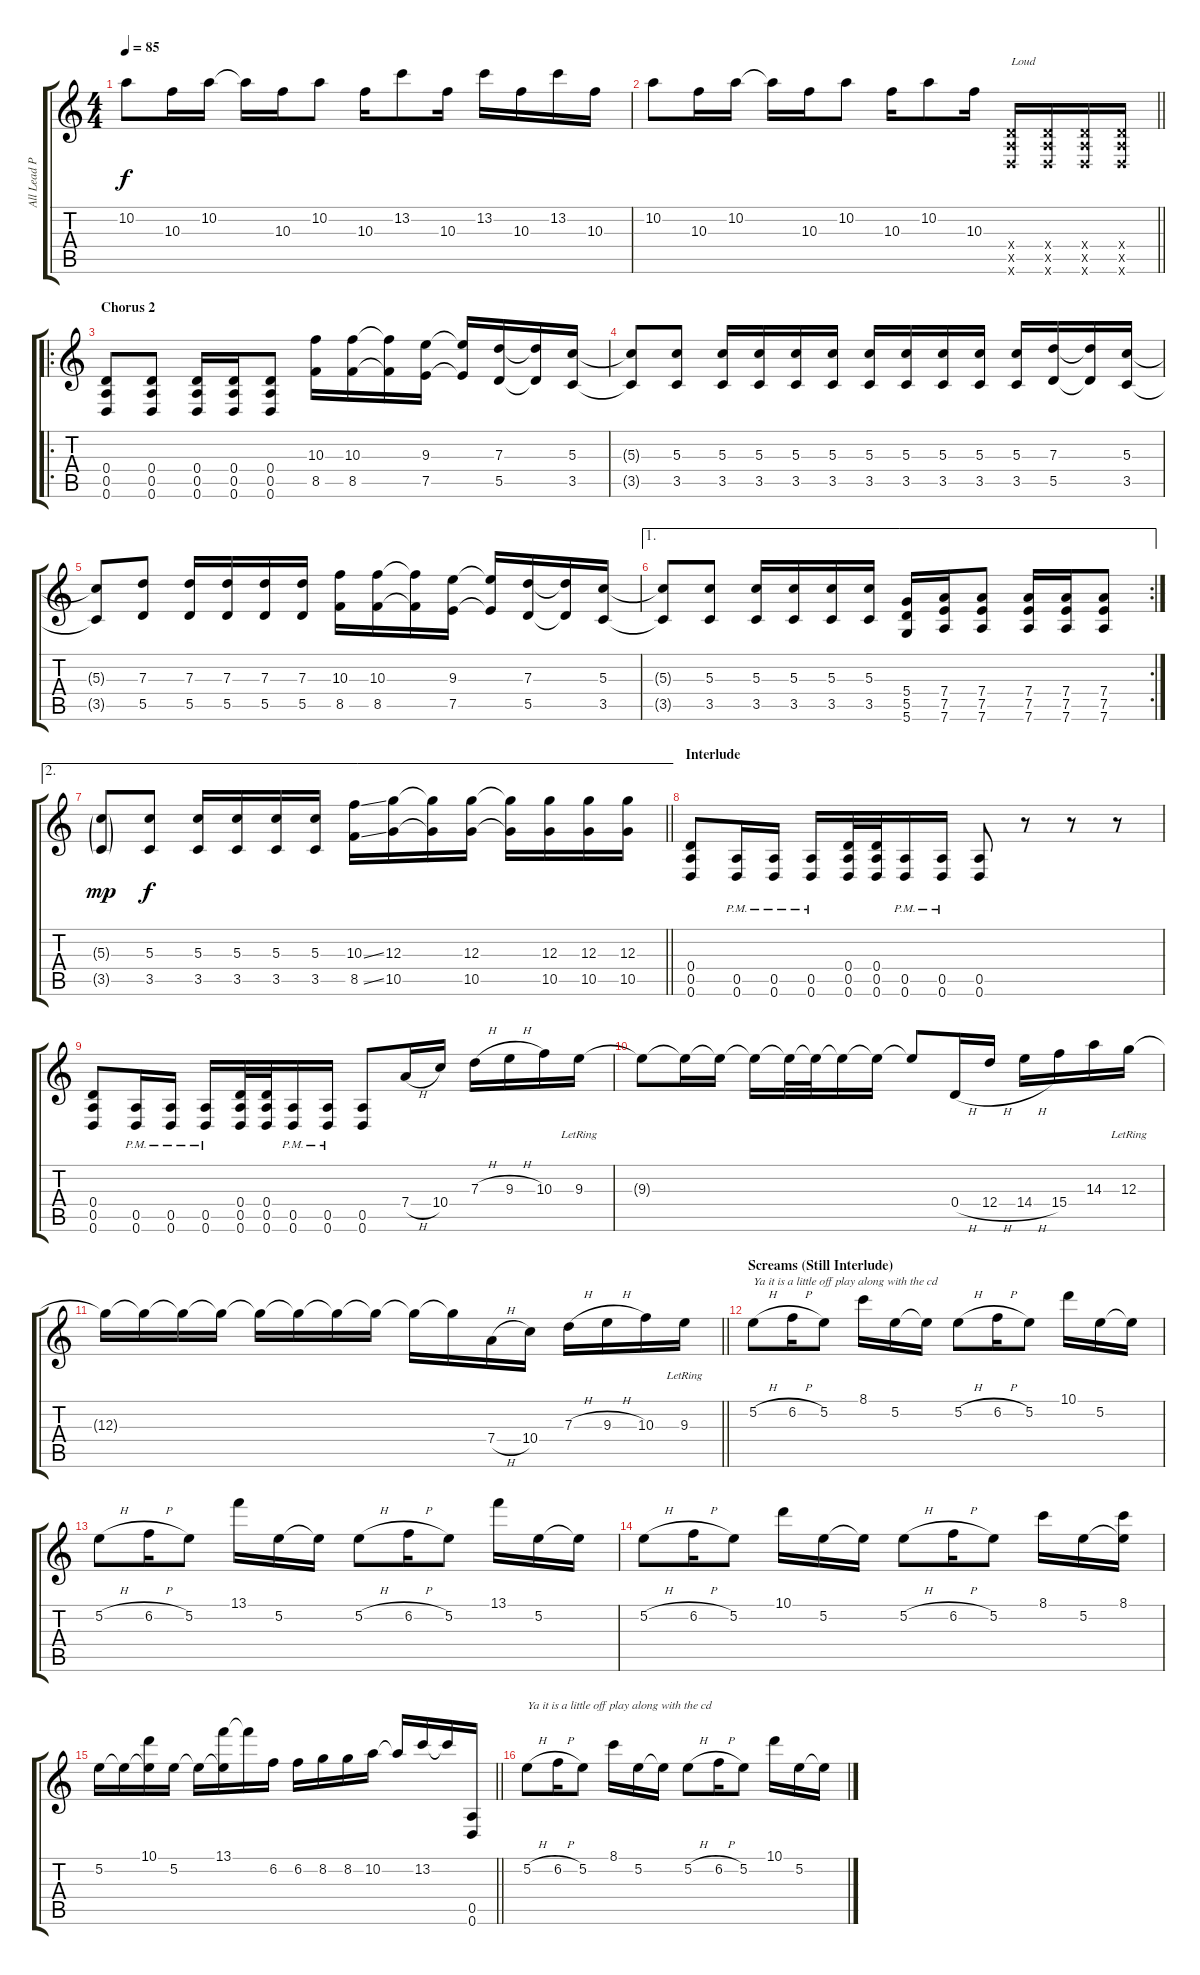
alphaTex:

\track ("All Lead Parts" "All Lead P") {instrument distortionguitar}
\staff {score tabs}
\tuning (E4 B3 G3 D3 A2 D2) {hide}
\ts (4 4)
\tempo 85
\clef g2
\ks c
10.2.8{dy f} 10.3.16 10.2.16 10.2{t}.16 10.3.16 10.2.8 10.3.16 13.2.8 10.3.16 13.2.16 10.3.16 13.2.16 10.3.16 |
\barLineRight lightlight
10.2.8 10.3.16 10.2.16 10.2{t}.16 10.3.16 10.2.8 10.3.16 10.2.8 10.3.16 (0.4{x} 0.5{x} 0.6{x}).16{txt "Loud" volume 16 instrument distortionguitar} (0.4{x} 0.5{x} 0.6{x}).16 (0.4{x} 0.5{x} 0.6{x}).16 (0.4{x} 0.5{x} 0.6{x}).16 |
\ro
\section ("" "Chorus 2")
(0.4 0.5 0.6).8 (0.4 0.5 0.6).8 (0.4 0.5 0.6).16 (0.4 0.5 0.6).16 (0.4 0.5 0.6).8 (10.3 8.5).16 (10.3 8.5).16 (10.3{t} 8.5{t}).16 (9.3 7.5).16 (9.3{t} 7.5{t}).16 (7.3 5.5).16 (7.3{t} 5.5{t}).16 (5.3 3.5).16 |
(5.3{t} 3.5{t}).8 (5.3 3.5).8 (5.3 3.5).16 (5.3 3.5).16 (5.3 3.5).16 (5.3 3.5).16 (5.3 3.5).16 (5.3 3.5).16 (5.3 3.5).16 (5.3 3.5).16 (5.3 3.5).16 (7.3 5.5).16 (7.3{t} 5.5{t}).16 (5.3 3.5).16 |
(5.3{t} 3.5{t}).8 (7.3 5.5).8 (7.3 5.5).16 (7.3 5.5).16 (7.3 5.5).16 (7.3 5.5).16 (10.3 8.5).16 (10.3 8.5).16 (10.3{t} 8.5{t}).16 (9.3 7.5).16 (9.3{t} 7.5{t}).16 (7.3 5.5).16 (7.3{t} 5.5{t}).16 (5.3 3.5).16 |
\ae 1
\rc 2
(5.3{t} 3.5{t}).8 (5.3 3.5).8 (5.3 3.5).16 (5.3 3.5).16 (5.3 3.5).16 (5.3 3.5).16 (5.4 5.5 5.6).16 (7.4 7.5 7.6).16 (7.4 7.5 7.6).8 (7.4 7.5 7.6).16 (7.4 7.5 7.6).16 (7.4 7.5 7.6).8 |
\ae 2
\barLineRight lightlight
(5.3{g} 3.5{g}).8{dy mp} (5.3 3.5).8{dy f} (5.3 3.5).16 (5.3 3.5).16 (5.3 3.5).16 (5.3 3.5).16 (10.3{ss} 8.5{ss}).16 (12.3 10.5).16 (12.3{t} 10.5{t}).16 (12.3 10.5).16 (12.3{t} 10.5{t}).16 (12.3 10.5).16 (12.3 10.5).16 (12.3 10.5).16 |
\section ("" "Interlude")
(0.4 0.5 0.6).8 (0.5{pm} 0.6).16 (0.5{pm} 0.6).16 (0.5{pm} 0.6).16 (0.4 0.5 0.6).32 (0.4 0.5 0.6).32 (0.5{pm} 0.6).16 (0.5{pm} 0.6).16 (0.5 0.6).8 r.8 r.8 r.8 |
(0.4 0.5 0.6).8 (0.5{pm} 0.6).16 (0.5{pm} 0.6).16 (0.5{pm} 0.6).16 (0.4 0.5 0.6).32 (0.4 0.5 0.6).32 (0.5{pm} 0.6).16 (0.5{pm} 0.6).16 (0.5 0.6).8 7.4{h}.16{balance 0} 10.4.16 7.3{h}.16 9.3{h}.16 10.3.16 9.3{lr}.16 |
9.3{t}.8 9.3{t}.16 9.3{t}.16 9.3{t}.16 9.3{t}.32 9.3{t}.32 9.3{t}.16 9.3{t}.16 9.3{t}.8 0.4{h}.16{balance 16} 12.4{h}.16 14.4{h}.16 15.4.16 14.3.16 12.3{lr}.16 |
\barLineRight lightlight
12.3{t}.16 12.3{t}.16 12.3{t}.16 12.3{t}.16 12.3{t}.16 12.3{t}.16 12.3{t}.16 12.3{t}.16 12.3{t}.16 12.3{t}.16 7.4{h}.16{volume 12 balance 0} 10.4.16 7.3{h}.16 9.3{h}.16 10.3.16 9.3{lr}.16 |
\section ("" "Screams (Still Interlude)")
5.2{h}.8{txt "Ya it is a little off play along with the cd" balance 8} 6.2{h}.16 5.2.8 8.1.16 5.2.16 5.2{t}.16 5.2{h}.8 6.2{h}.16 5.2.8 10.1.16 5.2.16 5.2{t}.16 |
5.2{h}.8 6.2{h}.16 5.2.8 13.1.16 5.2.16 5.2{t}.16 5.2{h}.8 6.2{h}.16 5.2.8 13.1.16 5.2.16 5.2{t}.16 |
5.2{h}.8 6.2{h}.16 5.2.8 10.1.16 5.2.16 5.2{t}.16 5.2{h}.8 6.2{h}.16 5.2.8 8.1.16 5.2.16 (8.1 5.2{t}).16 |
\barLineRight lightlight
5.2.16 5.2{t}.16 (10.1 5.2{t}).16 5.2.16 5.2{t}.16 (13.1 5.2{t}).16 13.1{t}.16 6.2.16 6.2.16 8.2.16 8.2.16 10.2.16 10.2{t}.16 13.2.16 13.2{t}.16 (0.5 0.6).16 |
5.2{h}.8{txt "Ya it is a little off play along with the cd"} 6.2{h}.16 5.2.8 8.1.16 5.2.16 5.2{t}.16 5.2{h}.8 6.2{h}.16 5.2.8 10.1.16 5.2.16 5.2{t}.16
